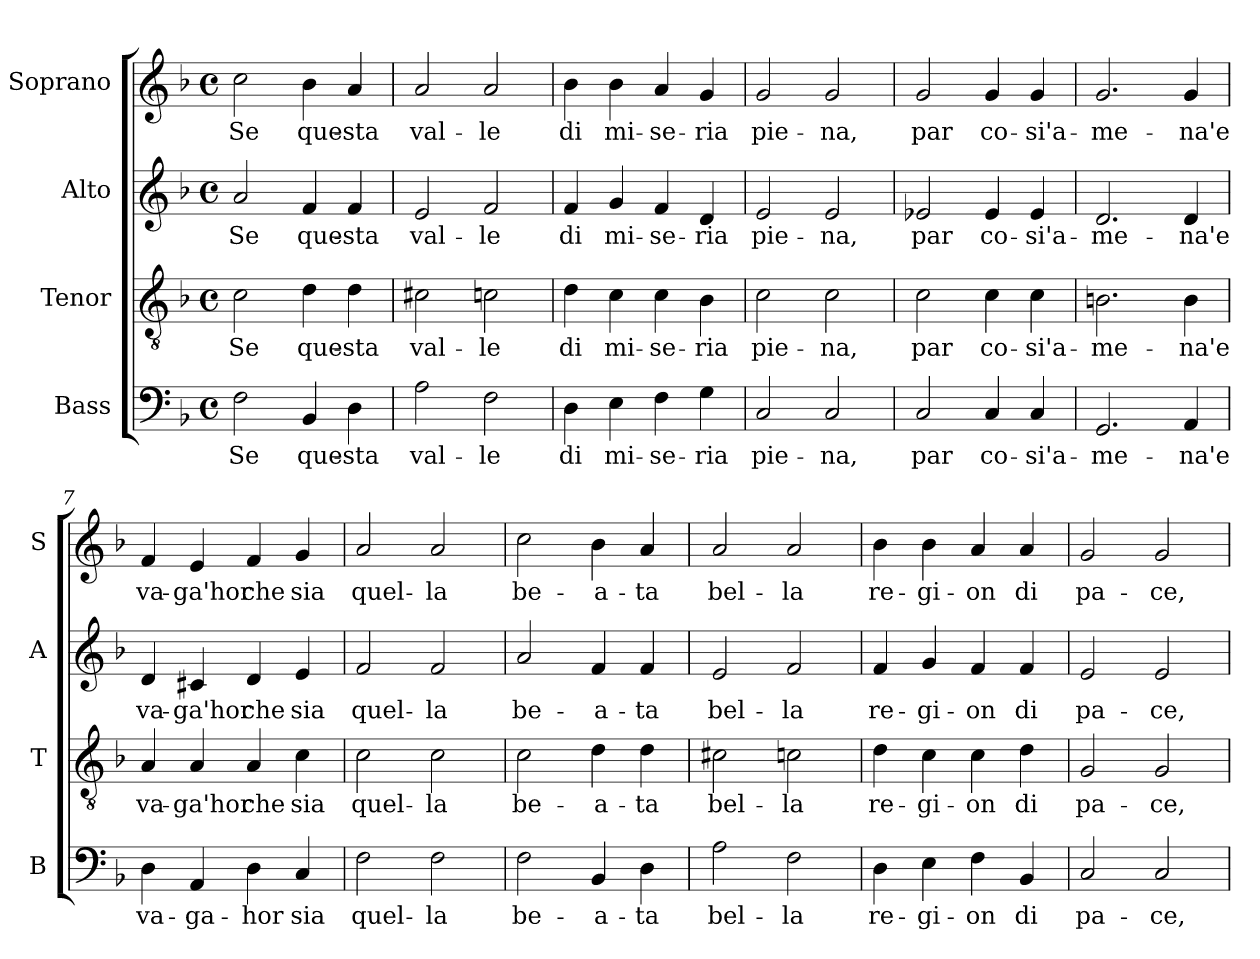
**kern	**text	**kern	**text	**kern	**text	**kern	**text
*part4	*part4	*part3	*part3	*part2	*part2	*part1	*part1
*staff4	*staff4	*staff3	*staff3	*staff2	*staff2	*staff1	*staff1
*I"Bass	*	*I"Tenor	*	*I"Alto	*	*I"Soprano	*
*I'B	*	*I'T	*	*I'A	*	*I'S	*
*clefF4	*	*clefGv2	*	*clefG2	*	*clefG2	*
*k[b-]	*	*k[b-]	*	*k[b-]	*	*k[b-]	*
*F:	*	*F:	*	*F:	*	*F:	*
*M4/4	*	*M4/4	*	*M4/4	*	*M4/4	*
*met(c)	*	*met(c)	*	*met(c)	*	*met(c)	*
=1	=1	=1	=1	=1	=1	=1	=1
!	!LO:LY:b	!	!LO:LY:b	!	!LO:LY:b	!	!LO:LY:b
2F\	Se	2c\	Se	2a/	Se	2cc\	Se
!	!LO:LY:b	!	!LO:LY:b	!	!LO:LY:b	!	!LO:LY:b
4BB-/	que-	4d\	que-	4f/	que-	4b-\	que-
!	!LO:LY:b	!	!LO:LY:b	!	!LO:LY:b	!	!LO:LY:b
4D\	-sta	4d\	-sta	4f/	-sta	4a/	-sta
=2	=2	=2	=2	=2	=2	=2	=2
!	!LO:LY:b	!	!LO:LY:b	!	!LO:LY:b	!	!LO:LY:b
2A\	val-	2c#X\	val-	2e/	val-	2a/	val-
!	!LO:LY:b	!	!LO:LY:b	!	!LO:LY:b	!	!LO:LY:b
2F\	-le	2cn\	-le	2f/	-le	2a/	-le
=3	=3	=3	=3	=3	=3	=3	=3
!	!LO:LY:b	!	!LO:LY:b	!	!LO:LY:b	!	!LO:LY:b
4D\	di	4d\	di	4f/	di	4b-\	di
!	!LO:LY:b	!	!LO:LY:b	!	!LO:LY:b	!	!LO:LY:b
4E\	mi-	4c\	mi-	4g/	mi-	4b-\	mi-
!	!LO:LY:b	!	!LO:LY:b	!	!LO:LY:b	!	!LO:LY:b
4F\	-se-	4c\	-se-	4f/	-se-	4a/	-se-
!	!LO:LY:b	!	!LO:LY:b	!	!LO:LY:b	!	!LO:LY:b
4G\	-ria	4B-\	-ria	4d/	-ria	4g/	-ria
=4	=4	=4	=4	=4	=4	=4	=4
!	!LO:LY:b	!	!LO:LY:b	!	!LO:LY:b	!	!LO:LY:b
2C/	pie-	2c\	pie-	2e/	pie-	2g/	pie-
!	!LO:LY:b	!	!LO:LY:b	!	!LO:LY:b	!	!LO:LY:b
2C/	-na,	2c\	-na,	2e/	-na,	2g/	-na,
!!LO:LB:g=z
=5	=5	=5	=5	=5	=5	=5	=5
!	!LO:LY:b	!	!LO:LY:b	!	!LO:LY:b	!	!LO:LY:b
2C/	par	2c\	par	2e-X/	par	2g/	par
!	!LO:LY:b	!	!LO:LY:b	!	!LO:LY:b	!	!LO:LY:b
4C/	co-	4c\	co-	4e-/	co-	4g/	co-
!	!LO:LY:b	!	!LO:LY:b	!	!LO:LY:b	!	!LO:LY:b
4C/	-si'a-	4c\	-si'a-	4e-/	-si'a-	4g/	-si'a-
=6	=6	=6	=6	=6	=6	=6	=6
!	!LO:LY:b	!	!LO:LY:b	!	!LO:LY:b	!	!LO:LY:b
2.GG/	-me-	2.Bn\	-me-	2.d/	-me-	2.g/	-me-
!	!LO:LY:b	!	!LO:LY:b	!	!LO:LY:b	!	!LO:LY:b
4AA/	-na'e	4B\	-na'e	4d/	-na'e	4g/	-na'e
=7	=7	=7	=7	=7	=7	=7	=7
!	!LO:LY:b	!	!LO:LY:b	!	!LO:LY:b	!	!LO:LY:b
4D\	va-	4A/	va-	4d/	va-	4f/	va-
!	!LO:LY:b	!	!LO:LY:b	!	!LO:LY:b	!	!LO:LY:b
4AA/	-ga-	4A/	-ga'hor	4c#X/	-ga'hor	4e/	-ga'hor
!	!LO:LY:b	!	!LO:LY:b	!	!LO:LY:b	!	!LO:LY:b
4D\	-hor	4A/	che	4d/	che	4f/	che
!	!LO:LY:b	!	!LO:LY:b	!	!LO:LY:b	!	!LO:LY:b
4C/	sia	4c\	sia	4e/	sia	4g/	sia
=8	=8	=8	=8	=8	=8	=8	=8
!	!LO:LY:b	!	!LO:LY:b	!	!LO:LY:b	!	!LO:LY:b
2F\	quel-	2c\	quel-	2f/	quel-	2a/	quel-
!	!LO:LY:b	!	!LO:LY:b	!	!LO:LY:b	!	!LO:LY:b
2F\	-la	2c\	-la	2f/	-la	2a/	-la
=9	=9	=9	=9	=9	=9	=9	=9
!	!LO:LY:b	!	!LO:LY:b	!	!LO:LY:b	!	!LO:LY:b
2F\	be-	2c\	be-	2a/	be-	2cc\	be-
!	!LO:LY:b	!	!LO:LY:b	!	!LO:LY:b	!	!LO:LY:b
4BB-/	-a-	4d\	-a-	4f/	-a-	4b-\	-a-
!	!LO:LY:b	!	!LO:LY:b	!	!LO:LY:b	!	!LO:LY:b
4D\	-ta	4d\	-ta	4f/	-ta	4a/	-ta
!!LO:PB:g=z
=10	=10	=10	=10	=10	=10	=10	=10
!	!LO:LY:b	!	!LO:LY:b	!	!LO:LY:b	!	!LO:LY:b
2A\	bel-	2c#X\	bel-	2e/	bel-	2a/	bel-
!	!LO:LY:b	!	!LO:LY:b	!	!LO:LY:b	!	!LO:LY:b
2F\	-la	2cn\	-la	2f/	-la	2a/	-la
=11	=11	=11	=11	=11	=11	=11	=11
!	!LO:LY:b	!	!LO:LY:b	!	!LO:LY:b	!	!LO:LY:b
4D\	re-	4d\	re-	4f/	re-	4b-\	re-
!	!LO:LY:b	!	!LO:LY:b	!	!LO:LY:b	!	!LO:LY:b
4E\	-gi-	4c\	-gi-	4g/	-gi-	4b-\	-gi-
!	!LO:LY:b	!	!LO:LY:b	!	!LO:LY:b	!	!LO:LY:b
4F\	-on	4c\	-on	4f/	-on	4a/	-on
!	!LO:LY:b	!	!LO:LY:b	!	!LO:LY:b	!	!LO:LY:b
4BB-/	di	4d\	di	4f/	di	4a/	di
=12	=12	=12	=12	=12	=12	=12	=12
!	!LO:LY:b	!	!LO:LY:b	!	!LO:LY:b	!	!LO:LY:b
2C/	pa-	2G/	pa-	2e/	pa-	2g/	pa-
!	!LO:LY:b	!	!LO:LY:b	!	!LO:LY:b	!	!LO:LY:b
2C/	-ce,	2G/	-ce,	2e/	-ce,	2g/	-ce,
=	=	=	=	=	=	=	=
*-	*-	*-	*-	*-	*-	*-	*-
